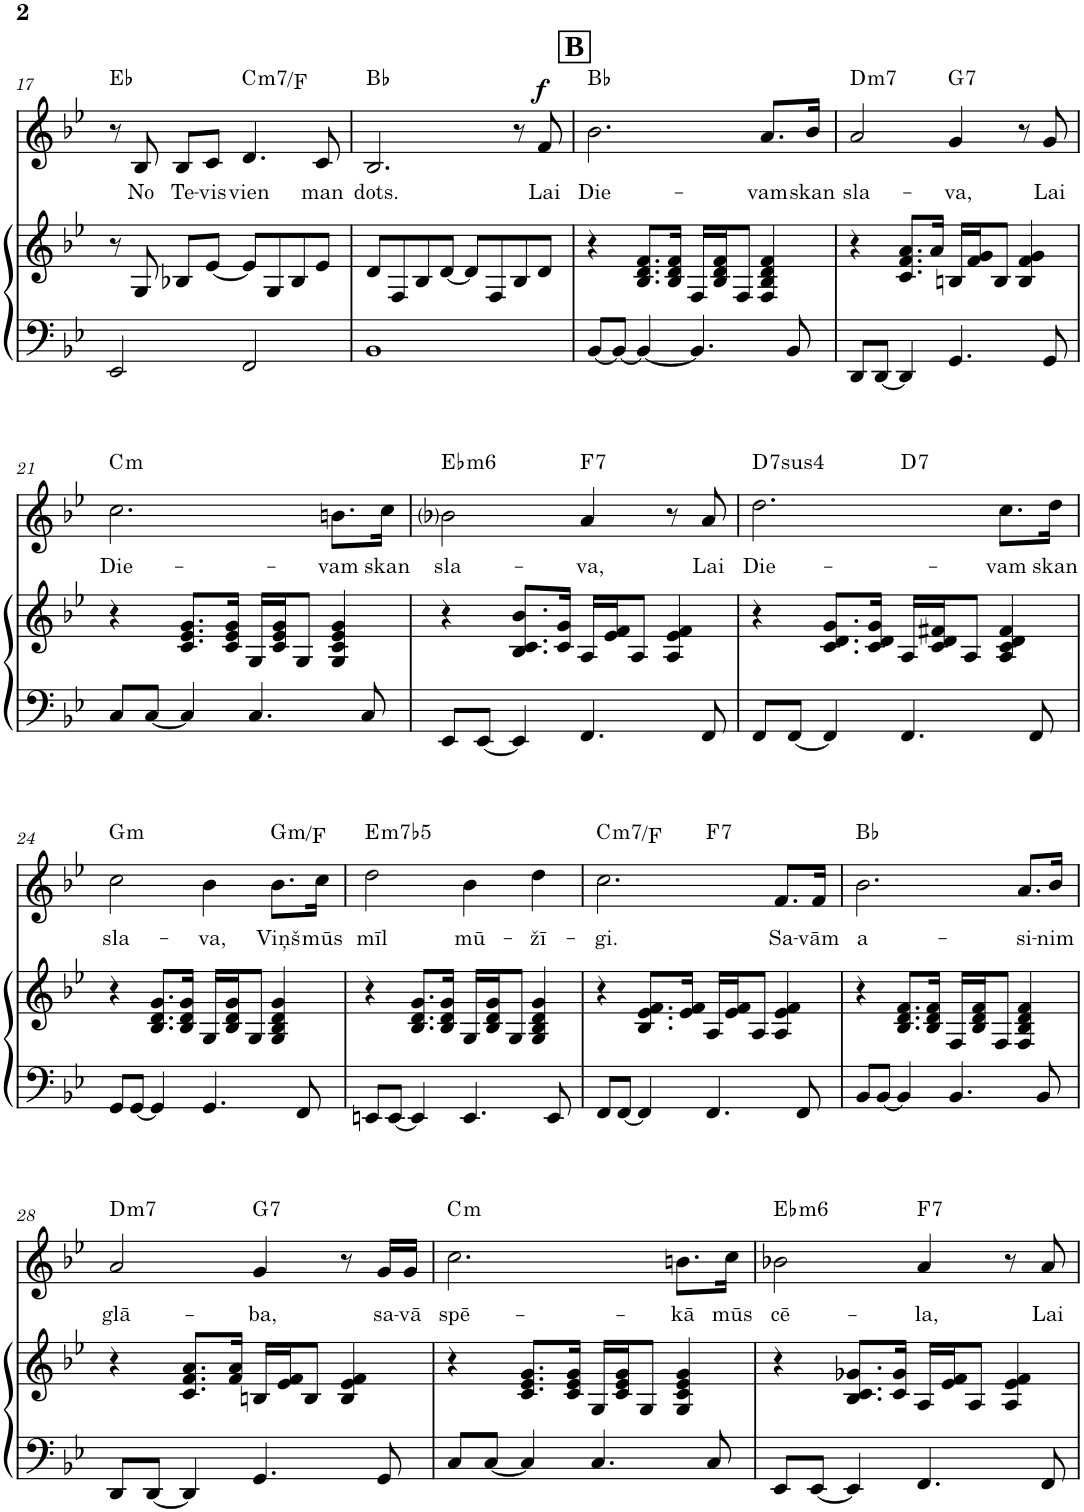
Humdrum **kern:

**kern	**kern	**kern	**text	**dynam	**harte
*part2	*part2	*part1	*part1	*part1	*part1
*staff3	*staff2	*staff1	*staff1	*staff1	*
*I"Piano	*	*I"Voice	*	*	*
*I'Pno	*	*	*	*	*
!!LO:PB:g=z
*clefF4	*clefG2	*clefG2	*	*	*
*k[b-e-]	*k[b-e-]	*k[b-e-]	*	*	*
*B-:	*B-:	*B-:	*	*	*
*M4/4	*M4/4	*M4/4	*	*	*
*met(c)	*met(c)	*met(c)	*	*	*
=17	=17	=17	=17	=17	=17
2EE-/	8r	8r	.	.	Eb:maj
!	!	!	!LO:LY:b	!	!
.	8G/	8B-/	No	.	.
!	!	!	!LO:LY:b	!	!
.	8B-X/L	8B-/L	Te-	.	.
!	!	!	!LO:LY:b	!	!
.	[<8e-/J	8c/J	-vis	.	.
!	!	!	!LO:LY:b	!	!LO:H:kt=m7
2FF/	8e-/L]	4.d/	vien	.	C:min7/4
.	8G/	.	.	.	.
.	8B-/	.	.	.	.
!	!	!	!LO:LY:b	!	!
.	8e-/J	8c/	man	.	.
=18	=18	=18	=18	=18	=18
!	!	!	!LO:LY:b	!	!
1BB-	8d/L	2.B-/	dots.	.	Bb:maj
.	8F/	.	.	.	.
.	8B-/	.	.	.	.
.	[<8d/J	.	.	.	.
.	8d/L]	.	.	.	.
.	8F/	.	.	.	.
.	8B-/	8r	.	.	.
!	!	!	!LO:LY:b	!LO:DY:a	!
.	8d/J	8f/	Lai	f	.
!!LO:REH:place=s1:a:B:cj:fs=14:t=B
=19	=19	=19	=19	=19	=19
!	!	!	!LO:LY:b	!	!
[<8BB-/L	4r	2.b-\	Die-	.	Bb:maj
8BB-/J_	.	.	.	.	.
4BB-/_	8.B-/ 8.d/ 8.f/L	.	.	.	.
.	16B-/ 16d/ 16f/Jk	.	.	.	.
4.BB-/]	16F/LL	.	.	.	.
.	16B-/ 16d/ 16f/J	.	.	.	.
.	8F/J	.	.	.	.
!	!	!	!LO:LY:b	!	!
.	4F/ 4B-/ 4d/ 4f/	8.a/L	-vam	.	.
8BB-/	.	.	.	.	.
!	!	!	!LO:LY:b	!	!
.	.	16b-/Jk	skan	.	.
=20	=20	=20	=20	=20	=20
!	!	!	!LO:LY:b	!	!LO:H:kt=m7
8DD/L	4r	2a/	sla-	.	D:min7
[<8DD/J	.	.	.	.	.
4DD/]	8.c/ 8.f/ 8.a/L	.	.	.	.
.	16a/Jk	.	.	.	.
!	!	!	!LO:LY:b	!	!LO:H:kt=7
4.GG/	16Bn/LL	4g/	-va,	.	G:7
.	16f/ 16g/J	.	.	.	.
.	8B/J	.	.	.	.
.	4B/ 4f/ 4g/	8r	.	.	.
!	!	!	!LO:LY:b	!	!
8GG/	.	8g/	Lai	.	.
!!LO:LB:g=z
=21	=21	=21	=21	=21	=21
!	!	!	!LO:LY:b	!	!LO:H:kt=m
8C/L	4r	2.cc\	Die-	.	C:min
[<8C/J	.	.	.	.	.
4C/]	8.c/ 8.e-/ 8.g/L	.	.	.	.
.	16c/ 16e-/ 16g/Jk	.	.	.	.
4.C/	16G/LL	.	.	.	.
.	16c/ 16e-/ 16g/J	.	.	.	.
.	8G/J	.	.	.	.
!	!	!	!LO:LY:b	!	!
.	4G/ 4c/ 4e-/ 4g/	8.bn\L	-vam	.	.
8C/	.	.	.	.	.
!	!	!	!LO:LY:b	!	!
.	.	16cc\Jk	skan	.	.
=22	=22	=22	=22	=22	=22
!	!	!	!LO:LY:b	!	!LO:H:kt=m6
8EE-/L	4r	2b-i\	sla-	.	Eb:min6
[<8EE-/J	.	.	.	.	.
4EE-/]	8.B-/ 8.c/ 8.b-/L	.	.	.	.
.	16c/ 16g/Jk	.	.	.	.
!	!	!	!LO:LY:b	!	!LO:H:kt=7
4.FF/	16A/LL	4a/	-va,	.	F:7
.	16e-/ 16f/J	.	.	.	.
.	8A/J	.	.	.	.
.	4A/ 4e-/ 4f/	8r	.	.	.
!	!	!	!LO:LY:b	!	!
8FF/	.	8a/	Lai	.	.
=23	=23	=23	=23	=23	=23
!	!	!	!LO:LY:b	!	!LO:H:kt=74
*	*	*^	*	*	*
8FF/L	4r	2.dd\	2ryy	Die-	.	D:sus4(7)
[<8FF/J	.	.	.	.	.	.
4FF/]	8.c/ 8.d/ 8.g/L	.	.	.	.	.
.	16c/ 16d/ 16g/Jk	.	.	.	.	.
!	!	!	!	!	!	!LO:H:kt=7
4.FF/	16A/LL	.	2ryy	.	.	D:7
.	16c/ 16d/ 16f#X/J	.	.	.	.	.
.	8A/J	.	.	.	.	.
!	!	!	!	!LO:LY:b	!	!
.	4A/ 4c/ 4d/ 4f#/	8.cc\L	.	-vam	.	.
8FF/	.	.	.	.	.	.
!	!	!	!	!LO:LY:b	!	!
.	.	16dd\Jk	.	skan	.	.
!!LO:LB:g=z
=24	=24	=24	=24	=24	=24	=24
!	!	!	!	!LO:LY:b	!	!LO:H:kt=m
*	*	*v	*v	*	*	*
8GG/L	4r	2cc\	sla-	.	G:min
[<8GG/J	.	.	.	.	.
4GG/]	8.B-/ 8.d/ 8.g/L	.	.	.	.
.	16B-/ 16d/ 16g/Jk	.	.	.	.
!	!	!	!LO:LY:b	!	!
4.GG/	16G/LL	4b-\	-va,	.	.
.	16B-/ 16d/ 16g/J	.	.	.	.
.	8G/J	.	.	.	.
!	!	!	!LO:LY:b	!	!LO:H:kt=m
.	4G/ 4B-/ 4d/ 4g/	8.b-\L	Viņš	.	G:min/b7
8FF/	.	.	.	.	.
!	!	!	!LO:LY:b	!	!
.	.	16cc\Jk	mūs	.	.
=25	=25	=25	=25	=25	=25
!	!	!	!LO:LY:b	!	!LO:H:kt=m7b5
8EEn/L	4r	2dd\	mīl	.	E:hdim7
[<8EE/J	.	.	.	.	.
4EE/]	8.B-/ 8.d/ 8.g/L	.	.	.	.
.	16B-/ 16d/ 16g/Jk	.	.	.	.
!	!	!	!LO:LY:b	!	!
4.EE/	16G/LL	4b-\	mū-	.	.
.	16B-/ 16d/ 16g/J	.	.	.	.
.	8G/J	.	.	.	.
!	!	!	!LO:LY:b	!	!
.	4G/ 4B-/ 4d/ 4g/	4dd\	-žī-	.	.
8EE/	.	.	.	.	.
=26	=26	=26	=26	=26	=26
!	!	!	!LO:LY:b	!	!LO:H:kt=m7
*	*	*^	*	*	*
8FF/L	4r	2.cc\	2ryy	-gi.	.	C:min7/4
[<8FF/J	.	.	.	.	.	.
4FF/]	8.B-/ 8.e-/ 8.f/L	.	.	.	.	.
.	16e-/ 16f/Jk	.	.	.	.	.
!	!	!	!	!	!	!LO:H:kt=7
4.FF/	16A/LL	.	2ryy	.	.	F:7
.	16e-/ 16f/J	.	.	.	.	.
.	8A/J	.	.	.	.	.
!	!	!	!	!LO:LY:b	!	!
.	4A/ 4e-/ 4f/	8.f/L	.	Sa-	.	.
8FF/	.	.	.	.	.	.
!	!	!	!	!LO:LY:b	!	!
.	.	16f/Jk	.	-vām	.	.
=27	=27	=27	=27	=27	=27	=27
!	!	!	!	!LO:LY:b	!	!
*	*	*v	*v	*	*	*
8BB-/L	4r	2.b-\	a-	.	Bb:maj
[<8BB-/J	.	.	.	.	.
4BB-/]	8.B-/ 8.d/ 8.f/L	.	.	.	.
.	16B-/ 16d/ 16f/Jk	.	.	.	.
4.BB-/	16F/LL	.	.	.	.
.	16B-/ 16d/ 16f/J	.	.	.	.
.	8F/J	.	.	.	.
!	!	!	!LO:LY:b	!	!
.	4F/ 4B-/ 4d/ 4f/	8.a/L	-si-	.	.
8BB-/	.	.	.	.	.
!	!	!	!LO:LY:b	!	!
.	.	16b-/Jk	-nim	.	.
!!LO:LB:g=z
=28	=28	=28	=28	=28	=28
!	!	!	!LO:LY:b	!	!LO:H:kt=m7
8DD/L	4r	2a/	glā-	.	D:min7
[<8DD/J	.	.	.	.	.
4DD/]	8.c/ 8.f/ 8.a/L	.	.	.	.
.	16f/ 16a/Jk	.	.	.	.
!	!	!	!LO:LY:b	!	!LO:H:kt=7
4.GG/	16Bn/LL	4g/	-ba,	.	G:7
.	16e-/ 16f/J	.	.	.	.
.	8B/J	.	.	.	.
.	4B/ 4e-/ 4f/	8r	.	.	.
!	!	!	!LO:LY:b	!	!
8GG/	.	16g/LL	sa-	.	.
!	!	!	!LO:LY:b	!	!
.	.	16g/JJ	-vā	.	.
=29	=29	=29	=29	=29	=29
!	!	!	!LO:LY:b	!	!LO:H:kt=m
8C/L	4r	2.cc\	spē-	.	C:min
[<8C/J	.	.	.	.	.
4C/]	8.c/ 8.e-/ 8.g/L	.	.	.	.
.	16c/ 16e-/ 16g/Jk	.	.	.	.
4.C/	16G/LL	.	.	.	.
.	16c/ 16e-/ 16g/J	.	.	.	.
.	8G/J	.	.	.	.
!	!	!	!LO:LY:b	!	!
.	4G/ 4c/ 4e-/ 4g/	8.bn\L	-kā	.	.
8C/	.	.	.	.	.
!	!	!	!LO:LY:b	!	!
.	.	16cc\Jk	mūs	.	.
=30	=30	=30	=30	=30	=30
!	!	!	!LO:LY:b	!	!LO:H:kt=m6
8EE-/L	4r	2b-X\	cē-	.	Eb:min6
[<8EE-/J	.	.	.	.	.
4EE-/]	8.B-/ 8.c/ 8.g-X/L	.	.	.	.
.	16c/ 16g-/Jk	.	.	.	.
!	!	!	!LO:LY:b	!	!LO:H:kt=7
4.FF/	16A/LL	4a/	-la,	.	F:7
.	16e-/ 16f/J	.	.	.	.
.	8A/J	.	.	.	.
.	4A/ 4e-/ 4f/	8r	.	.	.
!	!	!	!LO:LY:b	!	!
8FF/	.	8a/	Lai	.	.
=	=	=	=	=	=
*-	*-	*-	*-	*-	*-
